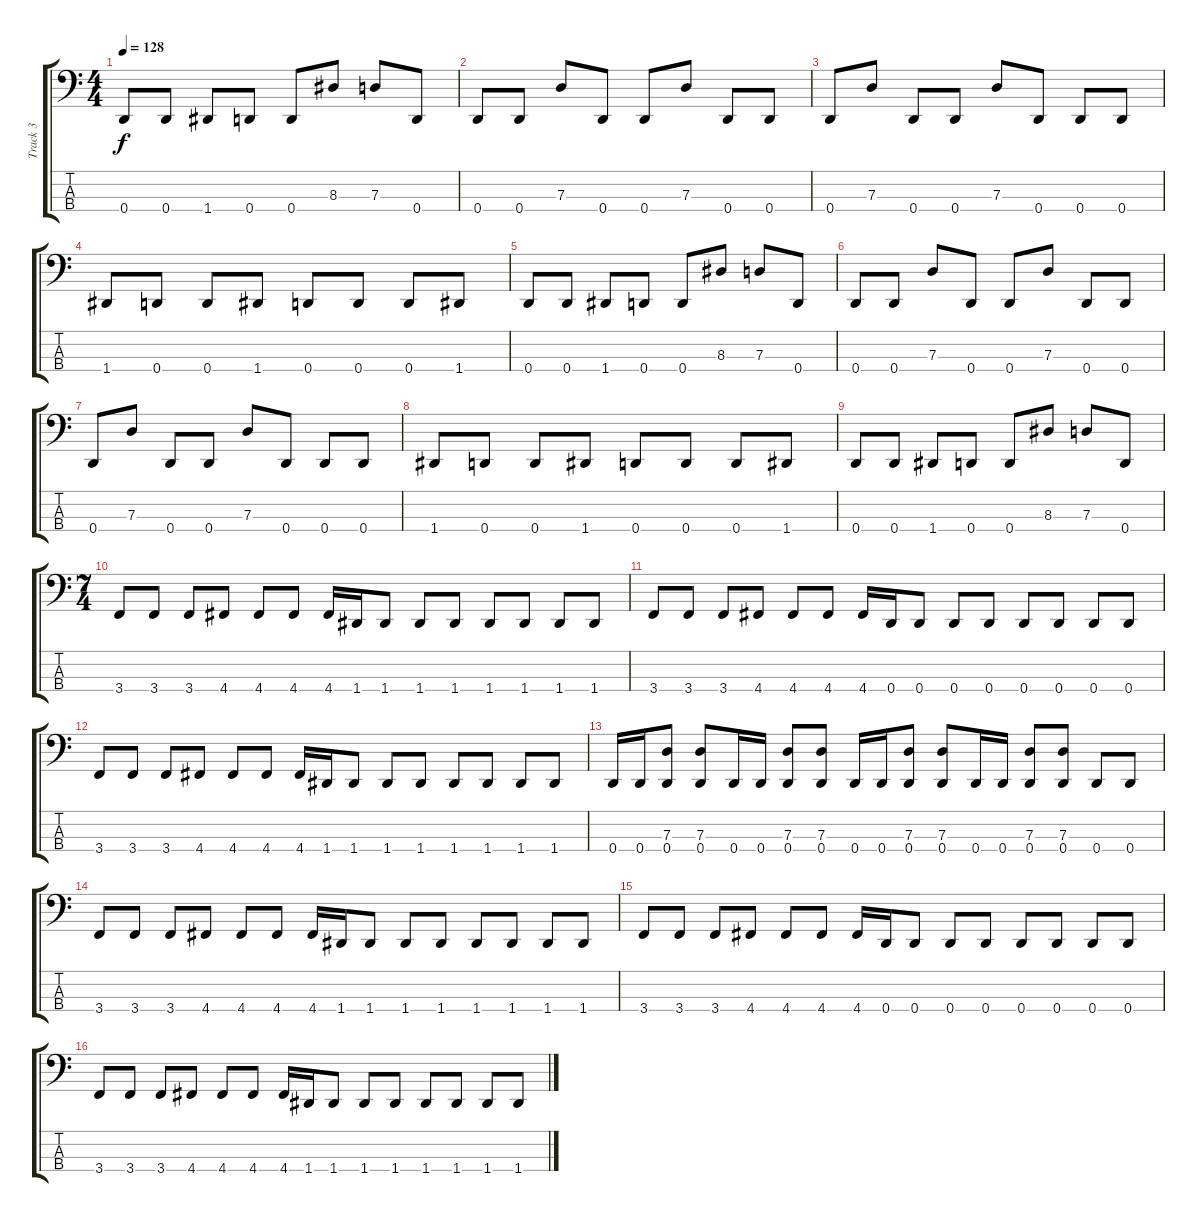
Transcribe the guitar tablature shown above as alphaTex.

\track ("Track 3" "Track 3") {instrument electricbasspick}
\staff {score tabs}
\tuning (F2 C2 G1 D1) {hide}
\ts (4 4)
\tempo 128
\clef f4
\ks c
0.4.8{dy f} 0.4.8 1.4.8 0.4.8 0.4.8 8.3.8 7.3.8 0.4.8 |
0.4.8 0.4.8 7.3.8 0.4.8 0.4.8 7.3.8 0.4.8 0.4.8 |
0.4.8 7.3.8 0.4.8 0.4.8 7.3.8 0.4.8 0.4.8 0.4.8 |
1.4.8 0.4.8 0.4.8 1.4.8 0.4.8 0.4.8 0.4.8 1.4.8 |
0.4.8 0.4.8 1.4.8 0.4.8 0.4.8 8.3.8 7.3.8 0.4.8 |
0.4.8 0.4.8 7.3.8 0.4.8 0.4.8 7.3.8 0.4.8 0.4.8 |
0.4.8 7.3.8 0.4.8 0.4.8 7.3.8 0.4.8 0.4.8 0.4.8 |
1.4.8 0.4.8 0.4.8 1.4.8 0.4.8 0.4.8 0.4.8 1.4.8 |
0.4.8 0.4.8 1.4.8 0.4.8 0.4.8 8.3.8 7.3.8 0.4.8 |
\ts (7 4)
3.4.8 3.4.8 3.4.8 4.4.8 4.4.8 4.4.8 4.4.16 1.4.16 1.4.8 1.4.8 1.4.8 1.4.8 1.4.8 1.4.8 1.4.8 |
3.4.8 3.4.8 3.4.8 4.4.8 4.4.8 4.4.8 4.4.16 0.4.16 0.4.8 0.4.8 0.4.8 0.4.8 0.4.8 0.4.8 0.4.8 |
3.4.8 3.4.8 3.4.8 4.4.8 4.4.8 4.4.8 4.4.16 1.4.16 1.4.8 1.4.8 1.4.8 1.4.8 1.4.8 1.4.8 1.4.8 |
0.4.16 0.4.16 (7.3 0.4).8 (7.3 0.4).8 0.4.16 0.4.16 (7.3 0.4).8 (7.3 0.4).8 0.4.16 0.4.16 (7.3 0.4).8 (7.3 0.4).8 0.4.16 0.4.16 (7.3 0.4).8 (7.3 0.4).8 0.4.8 0.4.8 |
3.4.8 3.4.8 3.4.8 4.4.8 4.4.8 4.4.8 4.4.16 1.4.16 1.4.8 1.4.8 1.4.8 1.4.8 1.4.8 1.4.8 1.4.8 |
3.4.8 3.4.8 3.4.8 4.4.8 4.4.8 4.4.8 4.4.16 0.4.16 0.4.8 0.4.8 0.4.8 0.4.8 0.4.8 0.4.8 0.4.8 |
3.4.8 3.4.8 3.4.8 4.4.8 4.4.8 4.4.8 4.4.16 1.4.16 1.4.8 1.4.8 1.4.8 1.4.8 1.4.8 1.4.8 1.4.8
